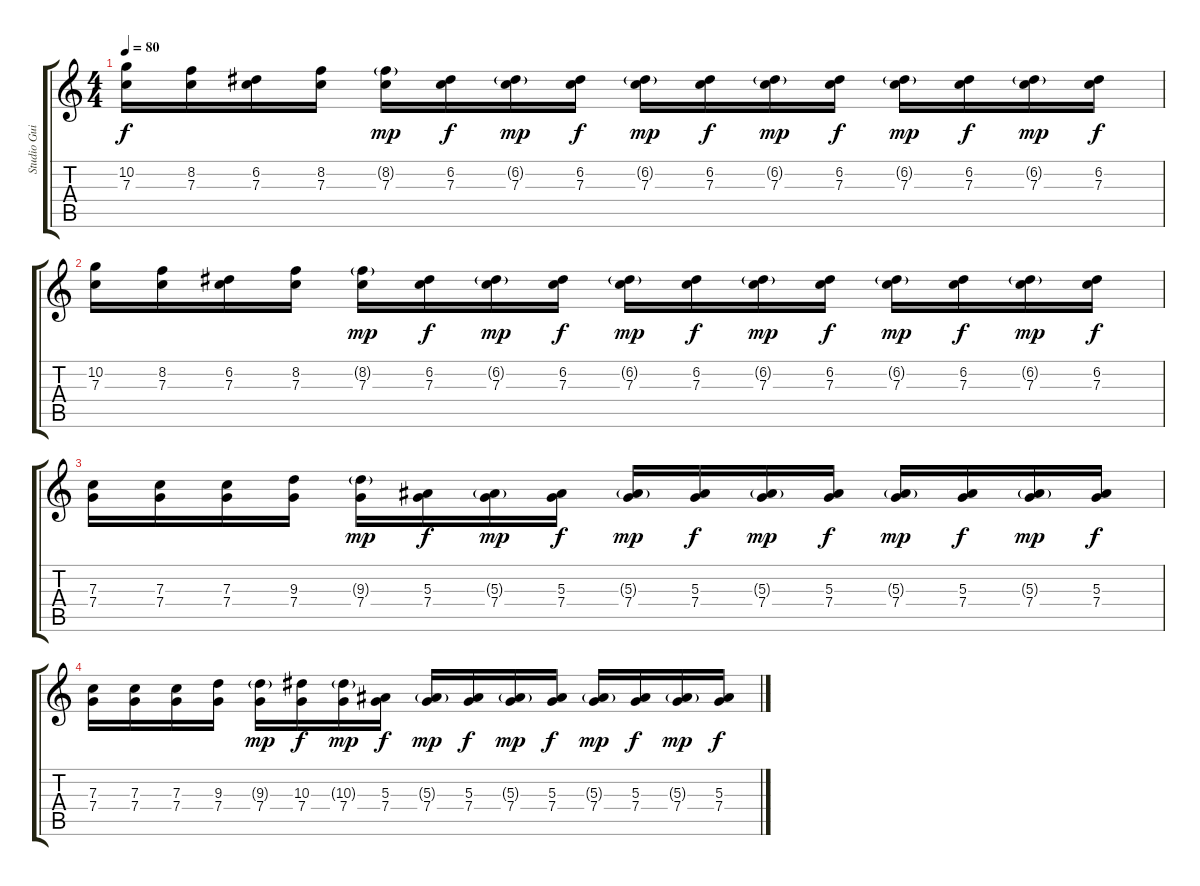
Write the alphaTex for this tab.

\track ("Studio Guitar (Sky)" "Studio Gui") {instrument electricguitarjazz}
\staff {score tabs}
\tuning (D4 A3 F3 C3 G2 C2) {hide}
\ts (4 4)
\tempo 80
\clef g2
\ks c
(10.2 7.3).16{dy f} (8.2 7.3).16 (6.2 7.3).16 (8.2 7.3).16 (8.2{g} 7.3).16{dy mp} (6.2 7.3).16{dy f} (6.2{g} 7.3).16{dy mp} (6.2 7.3).16{dy f} (6.2{g} 7.3).16{dy mp} (6.2 7.3).16{dy f} (6.2{g} 7.3).16{dy mp} (6.2 7.3).16{dy f} (6.2{g} 7.3).16{dy mp} (6.2 7.3).16{dy f} (6.2{g} 7.3).16{dy mp} (6.2 7.3).16{dy f} |
(10.2 7.3).16 (8.2 7.3).16 (6.2 7.3).16 (8.2 7.3).16 (8.2{g} 7.3).16{dy mp} (6.2 7.3).16{dy f} (6.2{g} 7.3).16{dy mp} (6.2 7.3).16{dy f} (6.2{g} 7.3).16{dy mp} (6.2 7.3).16{dy f} (6.2{g} 7.3).16{dy mp} (6.2 7.3).16{dy f} (6.2{g} 7.3).16{dy mp} (6.2 7.3).16{dy f} (6.2{g} 7.3).16{dy mp} (6.2 7.3).16{dy f} |
(7.3 7.4).16 (7.3 7.4).16 (7.3 7.4).16 (9.3 7.4).16 (9.3{g} 7.4).16{dy mp} (5.3 7.4).16{dy f} (5.3{g} 7.4).16{dy mp} (5.3 7.4).16{dy f} (5.3{g} 7.4).16{dy mp} (5.3 7.4).16{dy f} (5.3{g} 7.4).16{dy mp} (5.3 7.4).16{dy f} (5.3{g} 7.4).16{dy mp} (5.3 7.4).16{dy f} (5.3{g} 7.4).16{dy mp} (5.3 7.4).16{dy f} |
(7.3 7.4).16 (7.3 7.4).16 (7.3 7.4).16 (9.3 7.4).16 (9.3{g} 7.4).16{dy mp} (10.3 7.4).16{dy f} (10.3{g} 7.4).16{dy mp} (5.3 7.4).16{dy f} (5.3{g} 7.4).16{dy mp} (5.3 7.4).16{dy f} (5.3{g} 7.4).16{dy mp} (5.3 7.4).16{dy f} (5.3{g} 7.4).16{dy mp} (5.3 7.4).16{dy f} (5.3{g} 7.4).16{dy mp} (5.3 7.4).16{dy f}
